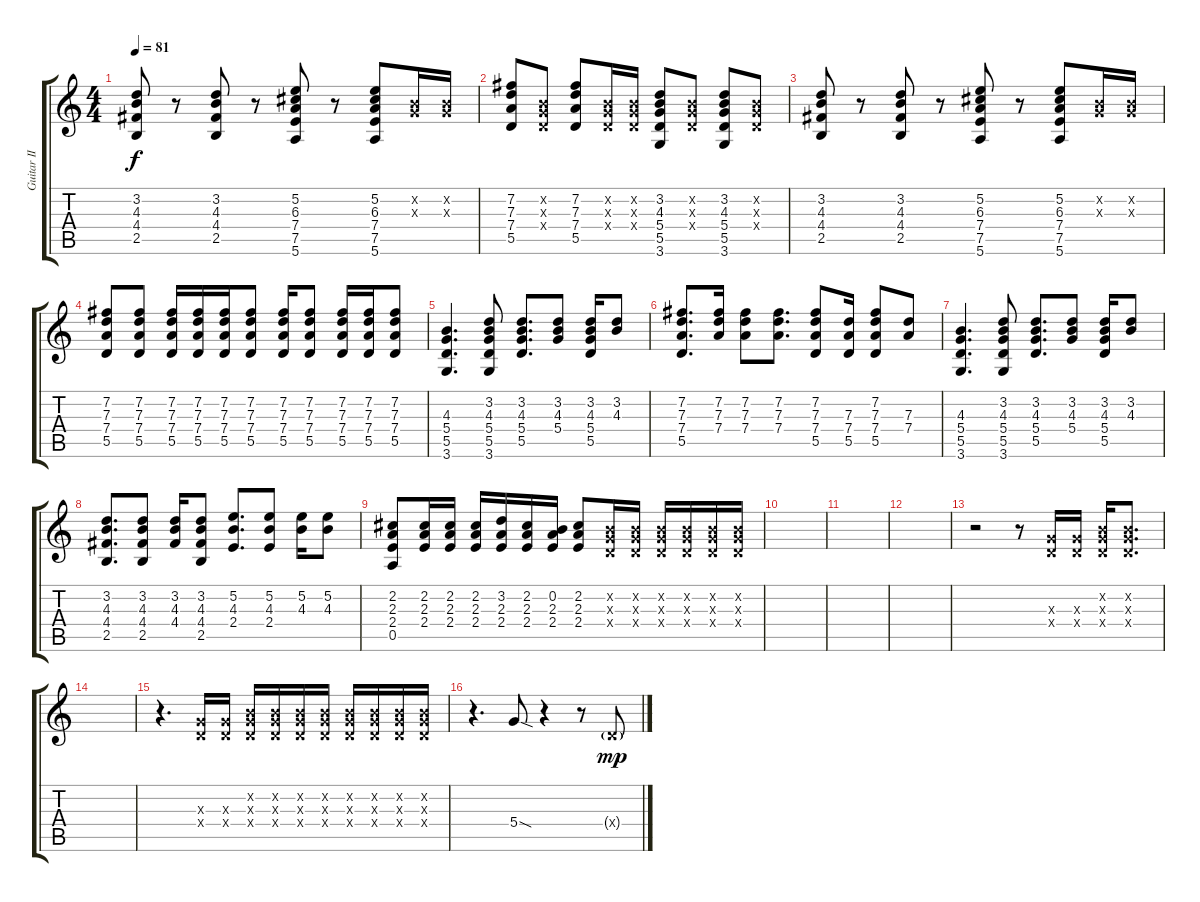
\track ("Guitar II" "Guitar II") {instrument electricguitarclean}
\staff {score tabs}
\tuning (E4 B3 G3 D3 A2 E2) {hide}
\ts (4 4)
\tempo 81
\clef g2
\ks c
(3.2 4.3 4.4 2.5).8{dy f} r.8 (3.2 4.3 4.4 2.5).8 r.8 (5.2 6.3 7.4 7.5 5.6).8 r.8 (5.2 6.3 7.4 7.5 5.6).8 (0.2{x} 0.3{x}).16 (0.2{x} 0.3{x}).16 |
(7.2 7.3 7.4 5.5).8 (0.2{x} 0.3{x} 0.4{x}).8 (7.2 7.3 7.4 5.5).8 (0.2{x} 0.3{x} 0.4{x}).16 (0.2{x} 0.3{x} 0.4{x}).16 (3.2 4.3 5.4 5.5 3.6).8 (0.2{x} 0.3{x} 0.4{x}).8 (3.2 4.3 5.4 5.5 3.6).8 (0.2{x} 0.3{x} 0.4{x}).8 |
(3.2 4.3 4.4 2.5).8 r.8 (3.2 4.3 4.4 2.5).8 r.8 (5.2 6.3 7.4 7.5 5.6).8 r.8 (5.2 6.3 7.4 7.5 5.6).8 (0.2{x} 0.3{x}).16 (0.2{x} 0.3{x}).16 |
(7.2 7.3 7.4 5.5).8 (7.2 7.3 7.4 5.5).8 (7.2 7.3 7.4 5.5).16 (7.2 7.3 7.4 5.5).16 (7.2 7.3 7.4 5.5).16 (7.2 7.3 7.4 5.5).8 (7.2 7.3 7.4 5.5).16 (7.2 7.3 7.4 5.5).8 (7.2 7.3 7.4 5.5).16 (7.2 7.3 7.4 5.5).16 (7.2 7.3 7.4 5.5).8 |
(4.3 5.4 5.5 3.6).4{d} (3.2 4.3 5.4 5.5 3.6).8 (3.2 4.3 5.4 5.5).8{d} (3.2 4.3 5.4).8 (3.2 4.3 5.4 5.5).16 (3.2 4.3).8 |
(7.2 7.3 7.4 5.5).8{d} (7.2 7.3 7.4).16 (7.2 7.3 7.4).8 (7.2 7.3 7.4).8{d} (7.2 7.3 7.4 5.5).8 (7.3 7.4 5.5).16 (7.2 7.3 7.4 5.5).8 (7.3 7.4).8 |
(4.3 5.4 5.5 3.6).4{d} (3.2 4.3 5.4 5.5 3.6).8 (3.2 4.3 5.4 5.5).8{d} (3.2 4.3 5.4).8 (3.2 4.3 5.4 5.5).16 (3.2 4.3).8 |
(3.2 4.3 4.4 2.5).8{d} (3.2 4.3 4.4 2.5).8 (3.2 4.3 4.4).16 (3.2 4.3 4.4 2.5).8 (5.2 4.3 2.4).8{d} (5.2 4.3 2.4).8 (5.2 4.3).16 (5.2 4.3).8 |
(2.2 2.3 2.4 0.5).8 (2.2 2.3 2.4).16 (2.2 2.3 2.4).16 (2.2 2.3 2.4).16 (3.2 2.3 2.4).16 (2.2 2.3 2.4).16 (0.2 2.3 2.4).16 (2.2 2.3 2.4).8 (0.2{x} 0.3{x} 0.4{x}).16 (0.2{x} 0.3{x} 0.4{x}).16 (0.2{x} 0.3{x} 0.4{x}).16 (0.2{x} 0.3{x} 0.4{x}).16 (0.2{x} 0.3{x} 0.4{x}).16 (0.2{x} 0.3{x} 0.4{x}).16 |
|
|
|
r.2{instrument overdrivenguitar} r.8 (0.3{x} 0.4{x}).16 (0.3{x} 0.4{x}).16 (0.2{x} 0.3{x} 0.4{x}).16 (0.2{x} 0.3{x} 0.4{x}).8{d} |
|
r.4{d} (0.3{x} 0.4{x}).16 (0.3{x} 0.4{x}).16 (0.2{x} 0.3{x} 0.4{x}).16 (0.2{x} 0.3{x} 0.4{x}).16 (0.2{x} 0.3{x} 0.4{x}).16 (0.2{x} 0.3{x} 0.4{x}).16 (0.2{x} 0.3{x} 0.4{x}).16 (0.2{x} 0.3{x} 0.4{x}).16 (0.2{x} 0.3{x} 0.4{x}).16 (0.2{x} 0.3{x} 0.4{x}).16 |
r.4{d} 5.4{sod}.8 r.4 r.8 0.4{g x}.8{dy mp}
